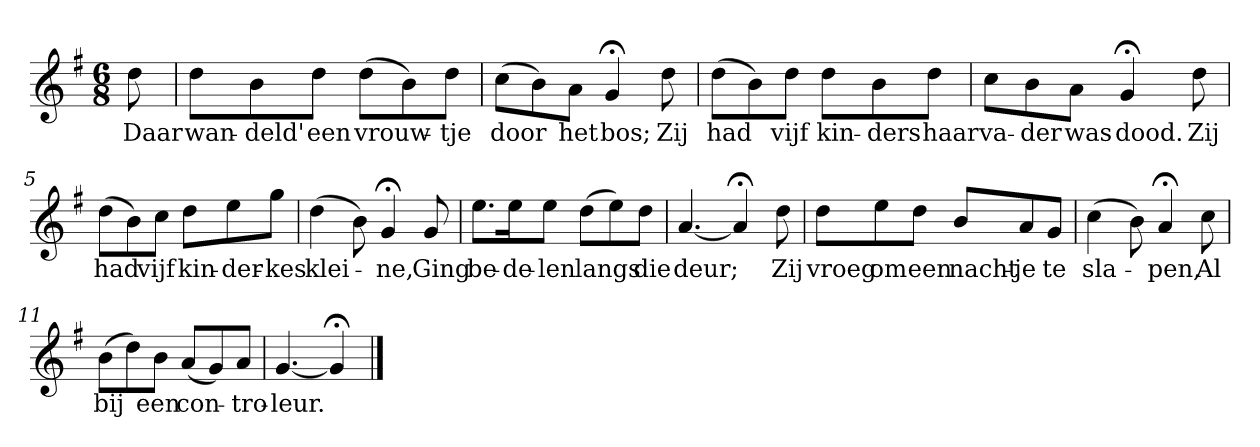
**kern	**text
*part1	*part1
*staff1	*staff1
*k[f#]	*
*G:	*
*M6/8	*
*MM120	*
=	=
8dd	Daar
=1	=1
8ddL	wan-
8b	-deld'
8ddJ	een
(8ddL	vrouw-
8b)	.
8ddJ	-tje
=2	=2
(8ccL	door
8b)	.
8aJ	het
4g;<	bos;
8dd	Zij
=3	=3
(8ddL	had
8b)	.
8ddJ	vijf
8ddL	kin-
8b	-ders
8ddJ	haar
=4	=4
8ccL	va-
8b	-der
8aJ	was
4g;<	dood.
8dd	Zij
=5	=5
(8ddL	had
8b)	.
8ccJ	vijf
8ddL	kin-
8ee	-der-
8ggJ	-kes
=6	=6
(4dd	klei-
8b)	.
4g;<	-ne,
8g	Ging
=7	=7
8.eeL	be-
16eeK	-de-
8eeJ	-len
(8ddL	langs
8ee)	.
8ddJ	die
=8	=8
[4.a	deur;
4a;<]	.
8dd	Zij
=9	=9
8ddL	vroeg
8ee	om
8ddJ	een
8bL	nacht-
8a	-je
8gJ	te
=10	=10
(4cc	sla-
8b)	.
4a;<	-pen,
8cc	Al
=11	=11
(8bL	bij
8dd)	.
8bJ	een
(8aL	con-
8g)	.
8aJ	-tro-
=12	=12
[4.g	-leur.
4g;<]	.
==	==
*-	*-
